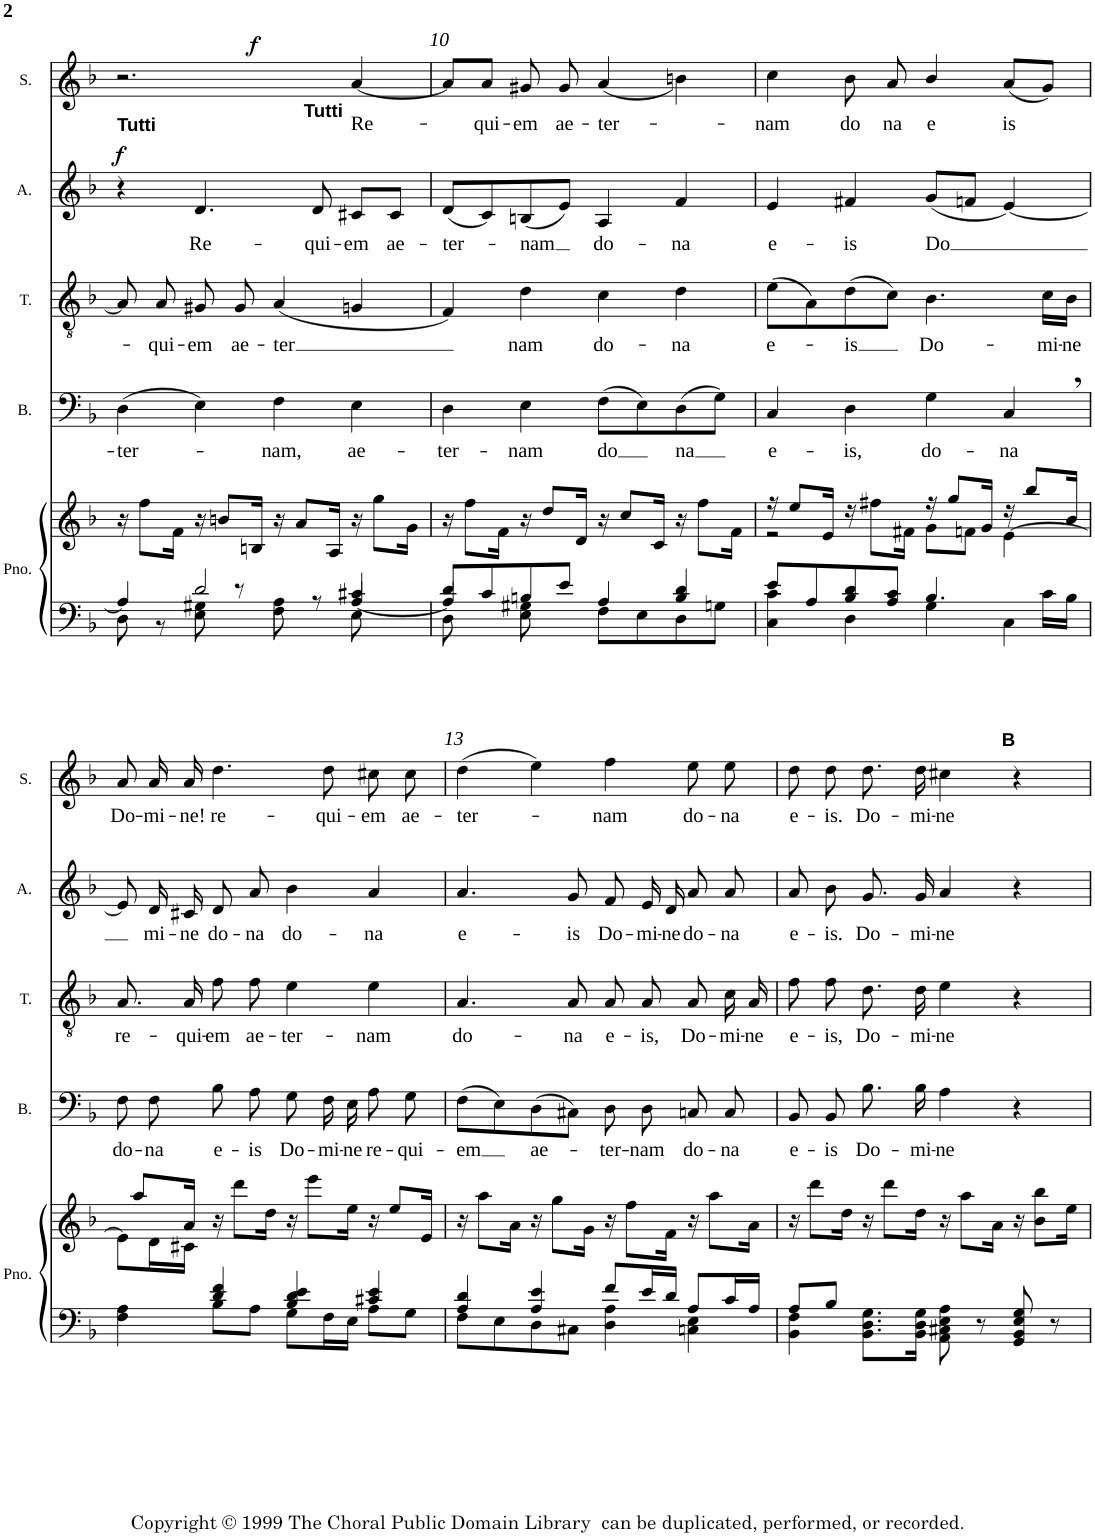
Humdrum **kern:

**kern	**kern	**kern	**text	**kern	**text	**kern	**text	**dynam	**kern	**text	**dynam
*part5	*part5	*part4	*part4	*part3	*part3	*part2	*part2	*part2	*part1	*part1	*part1
*staff6	*staff5	*staff4	*staff4	*staff3	*staff3	*staff2	*staff2	*staff2	*staff1	*staff1	*staff1
*I"Piano	*	*I"Bass	*	*I"Tenor	*	*I"Alto	*	*	*I"Soprano	*	*
*I'Pno.	*	*I'B.	*	*I'T.	*	*I'A.	*	*	*I'S.	*	*
!!LO:PB:g=z
*clefF4	*clefG2	*clefF4	*	*clefGv2	*	*clefG2	*	*	*clefG2	*	*
*k[b-]	*k[b-]	*k[b-]	*	*k[b-]	*	*k[b-]	*	*	*k[b-]	*	*
*F:	*F:	*F:	*	*F:	*	*F:	*	*	*F:	*	*
*M4/4	*M4/4	*M4/4	*	*M4/4	*	*M4/4	*	*	*M4/4	*	*
*met(c)	*met(c)	*met(c)	*	*met(c)	*	*met(c)	*	*	*met(c)	*	*
=9	=9	=9	=9	=9	=9	=9	=9	=9	=9	=9	=9
*^	*	*	*	*	*	*	*	*	*	*	*
*	*^	*	*	*	*	*	*	*	*	*	*	*
*	*	*^	*	*	*	*	*	*	*	*	*	*	*
!	!	!	!	!	!	!	!	!	!LO:TX:a:B:t=Tutti	!	!	!	!	!
!	!	!	!	!	!	!LO:LY:b	!	!	!	!	!LO:DY:a	!	!	!
*	*	*	*	*	*	*	*	*	*	*	*	*^	*	*
*	*	*	*	*	*	*	*	*	*	*	*	*	*^	*	*
4A/]	8D\	4ryy	2.ryy	16r	(>4D\	-ter-	8A/]	.	4r	.	f	2.r	4..ryy	2ryy	.	.
.	.	.	.	8ff\L	.	.	.	.	.	.	.	.	.	.	.	.
!	!	!	!	!	!	!	!	!LO:LY:b	!	!	!	!	!	!	!	!
.	8r	.	.	.	.	.	8A/	-qui-	.	.	.	.	.	.	.	.
.	.	.	.	16f\Jk	.	.	.	.	.	.	.	.	.	.	.	.
!	!	!	!	!	!	!	!	!LO:LY:b	!	!LO:LY:b	!	!	!	!	!	!
2d/	8E\	4G#X\	.	16r	4E\)	.	8G#X/	-em	4.d/	Re-	.	.	.	.	.	.
.	.	.	.	8bn/L	.	.	.	.	.	.	.	.	.	.	.	.
!	!	!	!	!	!	!	!	!LO:LY:b	!	!	!	!	!	!	!	!
.	8r	.	.	.	.	.	8G#/	ae-	.	.	.	.	.	.	.	.
!	!	!	!	!	!	!	!	!	!	!	!	!	!	!	!	!LO:DY:a
.	.	.	.	16Bn/Jk	.	.	.	.	.	.	.	.	2ryy	.	.	f
!	!	!	!	!	!	!LO:LY:b	!	!LO:LY:b	!	!	!	!	!	!	!	!
.	8F\	4A\	.	16r	4F\	-nam,	(<4A/	-ter	.	.	.	.	.	16.ryy	.	.
.	.	.	.	8a/L	.	.	.	.	.	.	.	.	.	.	.	.
!	!	!	!	!	!	!	!	!	!	!	!	!	!	!LO:TX:b:B:t=Tutti	!	!
.	.	.	.	.	.	.	.	.	.	.	.	.	.	4ryy	.	.
!	!	!	!	!	!	!	!	!	!	!LO:LY:b	!	!	!	!	!	!
.	8r	.	.	.	.	.	.	.	8d/	-qui-	.	.	.	.	.	.
.	.	.	.	16A/Jk	.	.	.	.	.	.	.	.	.	.	.	.
!	!	!	!	!	!	!LO:LY:b	!	!	!	!LO:LY:b	!	!	!	!	!LO:LY:b	!
[<4A/	8E\	4ryy	4c#X/	16r	4E\	ae-	4Gn/	.	8c#X/L	-em	.	[<4a/	.	.	Re-	.
.	.	.	.	8gg\L	.	.	.	.	.	.	.	.	.	.	.	.
.	.	.	.	.	.	.	.	.	.	.	.	.	.	8ryy	.	.
!	!	!	!	!	!	!	!	!	!	!LO:LY:b	!	!	!	!	!	!
.	8ryy	.	.	.	.	.	.	.	8c#/J	ae-	.	.	.	.	.	.
.	.	.	.	16g\Jk	.	.	.	.	.	.	.	.	16ryy	.	.	.
.	.	.	.	.	.	.	.	.	.	.	.	.	.	32ryy	.	.
=10	=10	=10	=10	=10	=10	=10	=10	=10	=10	=10	=10	=10	=10	=10	=10	=10
!	!	!	!	!	!	!LO:LY:b	!	!	!	!LO:LY:b	!	!	!	!	!	!
*	*	*v	*v	*	*	*	*	*	*	*	*	*v	*v	*v	*	*
4A/]	8d/L	8D\	16r	4D\	-ter-	4F/)	.	(<8d/L	-ter-	.	8a/L]	.	.
.	.	.	8ff\L	.	.	.	.	.	.	.	.	.	.
!	!	!	!	!	!	!	!	!	!	!	!	!LO:LY:b	!
.	8c/	8ryy	.	.	.	.	.	8c/)	.	.	8a/J	-qui-	.
.	.	.	16f\Jk	.	.	.	.	.	.	.	.	.	.
!	!	!	!	!	!LO:LY:b	!	!LO:LY:b	!	!LO:LY:b	!	!	!LO:LY:b	!
4G#X\	8Bn/	8E\	16r	4E\	-nam	4d\	nam	(<8Bn/	-nam	.	8g#X/	-em	.
.	.	.	8dd/L	.	.	.	.	.	.	.	.	.	.
!	!	!	!	!	!	!	!	!	!	!	!	!LO:LY:b	!
.	8e/J	2ryy	.	.	.	.	.	8e/J)	.	.	8g#/	ae-	.
.	.	.	16d/Jk	.	.	.	.	.	.	.	.	.	.
!	!	!	!	!	!LO:LY:b	!	!LO:LY:b	!	!LO:LY:b	!	!	!LO:LY:b	!
4A/	8F\L	.	16r	(>8F\L	do	4c\	do-	4A/	do-	.	(<4a/	-ter-	.
.	.	.	8cc/L	.	.	.	.	.	.	.	.	.	.
.	8E\	.	.	8E\)	.	.	.	.	.	.	.	.	.
.	.	.	16c/Jk	.	.	.	.	.	.	.	.	.	.
!	!	!	!	!	!LO:LY:b	!	!LO:LY:b	!	!LO:LY:b	!	!	!	!
4B/ 4d/	8D\	.	16r	(>8D\	na	4d\	-na	4f/	-na	.	4bn\)	.	.
.	.	.	8ff\L	.	.	.	.	.	.	.	.	.	.
.	8Gn\J	8ryy	.	8G\J)	.	.	.	.	.	.	.	.	.
.	.	.	16f\Jk	.	.	.	.	.	.	.	.	.	.
*	*v	*v	*	*	*	*	*	*	*	*	*	*	*
=11	=11	=11	=11	=11	=11	=11	=11	=11	=11	=11	=11	=11
*	*	*^	*	*	*	*	*	*	*	*	*	*
!	!	!	!	!	!LO:LY:b	!	!LO:LY:b	!	!LO:LY:b	!	!	!LO:LY:b	!
*	*	*	*	*	*	*	*	*	*	*	*^	*	*
8e/L	4C\ 4c\	16r	2r	4C/	e-	(>8e\L	e-	4e/	e-	.	4cc\	4.ryy	-nam	.
.	.	8ee/L	.	.	.	.	.	.	.	.	.	.	.	.
8A/	.	.	.	.	.	8A\)	.	.	.	.	.	.	.	.
.	.	16e/Jk	.	.	.	.	.	.	.	.	.	.	.	.
!	!	!	!	!	!LO:LY:b	!	!LO:LY:b	!	!LO:LY:b	!	!	!	!LO:LY:b	!
8B-/ 8d/	4D\	16r	.	4D\	-is,	(>8d\	-is	4f#X/	-is	.	8b-\	.	do-	.
.	.	8ff#X\L	.	.	.	.	.	.	.	.	.	.	.	.
!	!	!	!	!	!	!	!	!	!	!	!	!	!LO:LY:b	!
8A/ 8c/J	.	.	.	.	.	8c\J)	.	.	.	.	8ryy	8a/	-na	.
.	.	16f#X\Jk	.	.	.	.	.	.	.	.	.	.	.	.
!	!	!	!	!	!LO:LY:b	!	!LO:LY:b	!	!LO:LY:b	!	!	!	!LO:LY:b	!
4.B-/	4G\	16r	8g\L	4G\	do-	4.B-\	Do-	(<8g/L	Do	.	4b-/	4ryy	-e-	.
.	.	8gg/L	.	.	.	.	.	.	.	.	.	.	.	.
.	.	.	8fn\J	.	.	.	.	8fn/J	.	.	.	.	.	.
.	.	16g/Jk	.	.	.	.	.	.	.	.	.	.	.	.
!	!	!	!	!	!LO:LY:b	!	!	!	!	!	!	!	!LO:LY:b	!
.	4C\	16r	[>4e\	4C,/	-na	.	.	[<4e/)	.	.	4ryy	(<8a/L	is	.
.	.	8bb-/L	.	.	.	.	.	.	.	.	.	.	.	.
!	!	!	!	!	!	!	!LO:LY:b	!	!	!	!	!	!	!
16c\LL	.	.	.	.	.	16c\LL	-mi-	.	.	.	.	8g/J)	.	.
!	!	!	!	!	!	!	!LO:LY:b	!	!	!	!	!	!	!
16B-\JJ	.	16b-/Jk	.	.	.	16B-\JJ	-ne	.	.	.	.	.	.	.
*	*	*	*	*	*	*	*	*	*	*	*v	*v	*	*
!!LO:LB:g=z
=12	=12	=12	=12	=12	=12	=12	=12	=12	=12	=12	=12	=12	=12
!	!	!	!	!	!LO:LY:b	!	!LO:LY:b	!	!	!	!	!LO:LY:b	!
4F\ 4A\	4ryy	16ryy	8e\L]	8F\	do-	8.A/	re-	8e/]	.	.	8a/	Do-	.
.	.	8aa/L	.	.	.	.	.	.	.	.	.	.	.
!	!	!	!	!	!LO:LY:b	!	!	!	!LO:LY:b	!	!	!LO:LY:b	!
.	.	.	16d\L	8F\	-na	.	.	16d/	mi-	.	16a/	-mi-	.
!	!	!	!	!	!	!	!LO:LY:b	!	!LO:LY:b	!	!	!LO:LY:b	!
.	.	16a/Jk	16c#X\JJ	.	.	16A/	-qui-	16c#X/	-ne	.	16a/	-ne!	.
!	!	!	!	!	!LO:LY:b	!	!LO:LY:b	!	!LO:LY:b	!	!	!LO:LY:b	!
4d/ 4f/	8B-\L	16r	2.ryy	8B-\	e-	8f\	-em	8d/	do-	.	4.dd\	re-	.
.	.	8ddd\L	.	.	.	.	.	.	.	.	.	.	.
!	!	!	!	!	!LO:LY:b	!	!LO:LY:b	!	!LO:LY:b	!	!	!	!
.	8A\J	.	.	8A\	-is	8f\	ae-	8a/	-na	.	.	.	.
.	.	16dd\Jk	.	.	.	.	.	.	.	.	.	.	.
!	!	!	!	!	!LO:LY:b	!	!LO:LY:b	!	!LO:LY:b	!	!	!	!
4B-/ 4d/ 4e/	8G\L	16r	.	8G\	Do-	4e\	-ter-	4b-\	do-	.	.	.	.
.	.	8eee\L	.	.	.	.	.	.	.	.	.	.	.
!	!	!	!	!	!LO:LY:b	!	!	!	!	!	!	!LO:LY:b	!
.	16F\L	.	.	16F\	-mi-	.	.	.	.	.	8dd\	-qui-	.
!	!	!	!	!	!LO:LY:b	!	!	!	!	!	!	!	!
.	16E\JJ	16ee\Jk	.	16E\	-ne	.	.	.	.	.	.	.	.
!	!	!	!	!	!LO:LY:b	!	!LO:LY:b	!	!LO:LY:b	!	!	!LO:LY:b	!
4c#X/ 4e/	8A\L	16r	.	8A\	re-	4e\	-nam	4a/	-na	.	8cc#X\	-em	.
.	.	8ee/L	.	.	.	.	.	.	.	.	.	.	.
!	!	!	!	!	!LO:LY:b	!	!	!	!	!	!	!LO:LY:b	!
.	8G\J	.	.	8G\	-qui-	.	.	.	.	.	8cc#\	ae-	.
.	.	16e/Jk	.	.	.	.	.	.	.	.	.	.	.
*	*	*v	*v	*	*	*	*	*	*	*	*	*	*
=13	=13	=13	=13	=13	=13	=13	=13	=13	=13	=13	=13	=13
!	!	!	!	!LO:LY:b	!	!LO:LY:b	!	!LO:LY:b	!	!	!LO:LY:b	!
4A/ 4d/	8F\L	16r	(>8F\L	-em	4.A/	do-	4.a/	e-	.	(>4dd\	-ter-	.
.	.	8aa\L	.	.	.	.	.	.	.	.	.	.
.	8E\	.	8E\)	.	.	.	.	.	.	.	.	.
.	.	16a\Jk	.	.	.	.	.	.	.	.	.	.
!	!	!	!	!LO:LY:b	!	!	!	!	!	!	!	!
4A/ 4e/	8D\	16r	(8D\	ae-	.	.	.	.	.	4ee\)	.	.
.	.	8gg\L	.	.	.	.	.	.	.	.	.	.
!	!	!	!	!	!	!LO:LY:b	!	!LO:LY:b	!	!	!	!
.	8C#X\J	.	8C#X\J)	.	8A/	-na	8g/	-is	.	.	.	.
.	.	16g\Jk	.	.	.	.	.	.	.	.	.	.
!	!	!	!	!LO:LY:b	!	!LO:LY:b	!	!LO:LY:b	!	!	!LO:LY:b	!
4D\ 4A\	8f/L	16r	8D\	-ter-	8A/	e-	8f/	Do-	.	4ff\	-nam	.
.	.	8ff\L	.	.	.	.	.	.	.	.	.	.
!	!	!	!	!LO:LY:b	!	!LO:LY:b	!	!LO:LY:b	!	!	!	!
.	16e/L	.	8D\	-nam	8A/	-is,	16e/	-mi-	.	.	.	.
!	!	!	!	!	!	!	!	!LO:LY:b	!	!	!	!
.	16d/JJ	16f\Jk	.	.	.	.	16d/	-ne	.	.	.	.
!	!	!	!	!LO:LY:b	!	!LO:LY:b	!	!LO:LY:b	!	!	!LO:LY:b	!
4Cn\ 4E\	8A/L	16r	8Cn/	do-	8A/	Do-	8a/	do-	.	8ee\	do-	.
.	.	8aa\L	.	.	.	.	.	.	.	.	.	.
!	!	!	!	!LO:LY:b	!	!LO:LY:b	!	!LO:LY:b	!	!	!LO:LY:b	!
.	16c/L	.	8C/	-na	16c\	mi-	8a/	-na	.	8ee\	-na	.
!	!	!	!	!	!	!LO:LY:b	!	!	!	!	!	!
.	16A/JJ	16a\Jk	.	.	16A/	-ne	.	.	.	.	.	.
=14	=14	=14	=14	=14	=14	=14	=14	=14	=14	=14	=14	=14
!	!	!	!	!LO:LY:b	!	!LO:LY:b	!	!LO:LY:b	!	!	!LO:LY:b	!
*	*	*	*	*	*	*	*	*	*	*^	*	*
8A/L	4BB-\ 4F\	16r	8BB-/	e-	8f\	-e-	8a/	e-	.	8dd\	2ryy	e-	.
.	.	8ddd\L	.	.	.	.	.	.	.	.	.	.	.
!	!	!	!	!LO:LY:b	!	!LO:LY:b	!	!LO:LY:b	!	!	!	!LO:LY:b	!
8B-/J	.	.	8BB-/	-is	8f\	-is,	8b-\	-is.	.	8dd\	.	-is.	.
.	.	16dd\Jk	.	.	.	.	.	.	.	.	.	.	.
!	!	!	!	!LO:LY:b	!	!LO:LY:b	!	!LO:LY:b	!	!	!	!LO:LY:b	!
8.BB-\ 8.D\ 8.G\L	2.ryy	16r	8.B-\	Do-	8.d\	Do-	8.g/	-Do-	.	8.dd\	.	Do-	.
.	.	8ddd\L	.	.	.	.	.	.	.	.	.	.	.
!	!	!	!	!LO:LY:b	!	!LO:LY:b	!	!LO:LY:b	!	!	!	!LO:LY:b	!
16BB-\ 16D\ 16G\Jk	.	16dd\Jk	16B-\	-mi-	16d\	-mi-	16g/	-mi-	.	16dd\	.	-mi-	.
!	!	!	!	!LO:LY:b	!	!LO:LY:b	!	!LO:LY:b	!	!	!	!LO:LY:b	!
8AA\ 8C#X\ 8E\ 8A\	.	16r	4A\	-ne	4e\	-ne	4a/	-ne	.	4cc#X\	8..ryy	-ne	.
.	.	8aa\L	.	.	.	.	.	.	.	.	.	.	.
8r	.	.	.	.	.	.	.	.	.	.	.	.	.
.	.	16a\Jk	.	.	.	.	.	.	.	.	.	.	.
!	!	!	!	!	!	!	!	!	!	!	!LO:TX:a:B:t=B	!	!
.	.	.	.	.	.	.	.	.	.	.	4ryy	.	.
8GG/ 8BB-/ 8E/ 8G/	.	16r	4r	.	4r	.	4r	.	.	4r	.	.	.
.	.	8b-\ 8bb-\L	.	.	.	.	.	.	.	.	.	.	.
8r	.	.	.	.	.	.	.	.	.	.	.	.	.
.	.	16ee\Jk	.	.	.	.	.	.	.	.	.	.	.
.	.	.	.	.	.	.	.	.	.	.	32ryy	.	.
*v	*v	*	*	*	*	*	*	*	*	*v	*v	*	*
=	=	=	=	=	=	=	=	=	=	=	=
*-	*-	*-	*-	*-	*-	*-	*-	*-	*-	*-	*-
